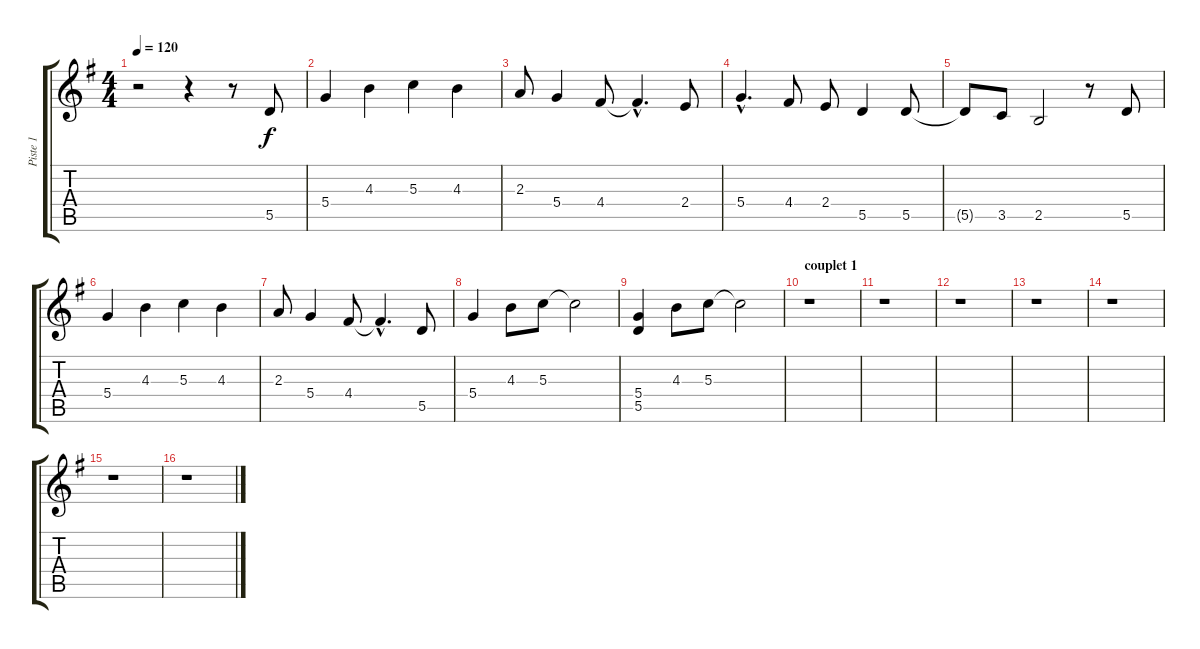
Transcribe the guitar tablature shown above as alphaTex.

\track ("Piste 1" "Piste 1") {instrument distortionguitar}
\staff {score tabs}
\tuning (E4 B3 G3 D3 A2 E2) {hide}
\ts (4 4)
\tempo 120
\clef g2
\ks g
r.2{dy f instrument distortionguitar} r.4 r.8 5.5.8 |
5.4.4 4.3.4 5.3.4 4.3.4 |
2.3.8 5.4.4 4.4.8 4.4{hac t}.4{d} 2.4.8 |
5.4{hac}.4{d} 4.4.8 2.4.8 5.5.4 5.5.8 |
5.5{t}.8 3.5.8 2.5.2 r.8 5.5.8 |
5.4.4 4.3.4 5.3.4 4.3.4 |
2.3.8 5.4.4 4.4.8 4.4{hac t}.4{d} 5.5.8 |
5.4.4 4.3.8 5.3.8 5.3{t}.2 |
(5.4 5.5).4 4.3.8 5.3.8 5.3{t}.2 |
\section ("" "couplet 1")
r.1 |
r.1 |
r.1 |
r.1 |
r.1 |
r.1 |
r.1
